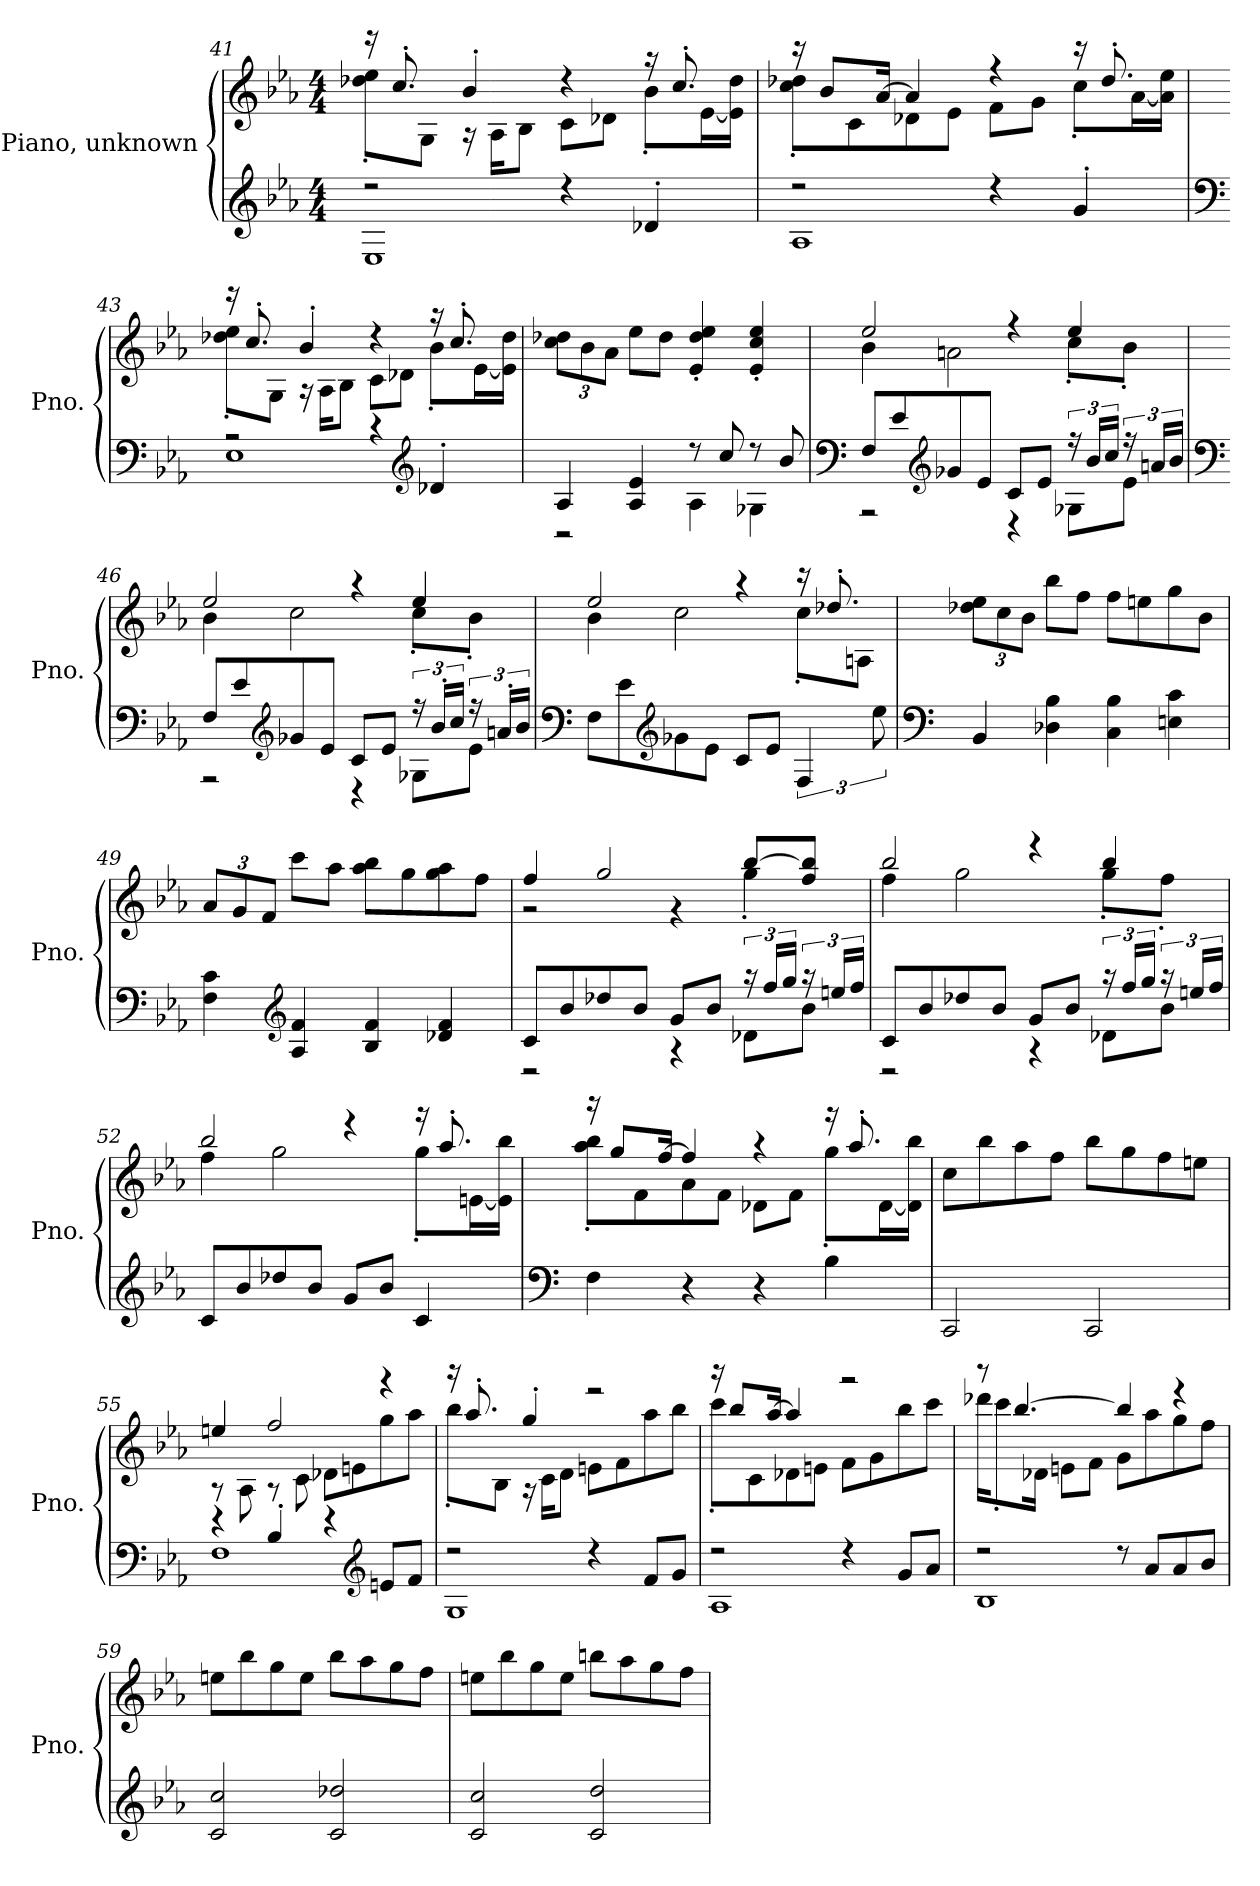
**kern	**kern
*part1	*part1
*staff2	*staff1
*I"Piano, unknown	*
*I'Pno.	*
*clefG2	*clefG2
*k[b-e-a-]	*k[b-e-a-]
*M4/4	*M4/4
=41	=41
*^	*^
2r	1E-	16r	8dd-X\' 8ee-\'L
.	.	8.cc'/	.
.	.	.	8G\J
.	.	4b-'/	16r
.	.	.	16A-\KL
.	.	.	8B-\J
4r	.	4r	8c\L
.	.	.	8d-X\J
4d-X'/	.	16r	8b-'\L
.	.	8.cc'/	.
.	.	.	[16e-\L
.	.	.	16e-\] 16dd-\JJ
!!LO:LB:g=z	!!
=42	=42	=42	=42
2r	1A-	16r	8cc\' 8dd-X\'L
.	.	8b-/L	.
.	.	.	8c\
.	.	[16a-/Jk	.
.	.	4a-/]	8d-X\
.	.	.	8e-\J
4r	.	4r	8f\L
.	.	.	8g\J
4g'/	.	16r	8cc'\L
.	.	8.dd-'/	.
.	.	.	[16a-\L
.	.	.	16a-\] 16ee-\JJ
=43	=43	=43	=43
*clefF4	*	*	*
2r	1E-	16r	8dd-X\' 8ee-\'L
.	.	8.cc'/	.
.	.	.	8G\J
.	.	4b-'/	16r
.	.	.	16A-\KL
.	.	.	8B-\J
4r	.	4r	8c\L
.	.	.	8d-X\J
*clefG2	*	*	*
4d-X'/	.	16r	8b-'\L
.	.	8.cc'/	.
.	.	.	[16e-\L
.	.	.	16e-\] 16dd-\JJ
*	*	*v	*v
!!LO:LB:g=z
=44	=44	=44
*	*	*Xbrackettup
4A-/	2r	12cc\ 12dd-X\L
.	.	12b-\
.	.	12a-\J
4A-/ 4e-/	.	8ee-\L
.	.	8dd-\J
8r	4A-\	4e-/' 4dd-/' 4ee-/'
8cc/	.	.
8r	4G-X\	4e-/' 4cc/' 4ee-/'
8b-/	.	.
=45	=45	=45
*clefF4	*	*
*	*	*^
8F/L	2r	2ee-/	4b-\
8e-/	.	.	.
*clefG2	*	*	*
8g-X/	.	.	2an\
8e-/J	.	.	.
8c/L	4r	4r	.
8e-/J	.	.	.
24r	8G-X\L	4ee-/	8cc'\L
24b-/LL	.	.	.
24cc/JJ	.	.	.
24r	8e-\J	.	8b-'\J
24an/LL	.	.	.
24b-/JJ	.	.	.
!!LO:LB:g=z	!!
=46	=46	=46	=46
*clefF4	*	*	*
8F/L	2r	2ee-/	4b-\
8e-/	.	.	.
*clefG2	*	*	*
8g-X/	.	.	2cc\
8e-/J	.	.	.
8c/L	4r	4r	.
8e-/J	.	.	.
24r	8G-X\L	4ee-/	8cc'\L
24b-'/LL	.	.	.
24cc/JJ	.	.	.
24r	8e-\J	.	8b-'\J
24an'/LL	.	.	.
24b-/JJ	.	.	.
*v	*v	*	*
=47	=47	=47
*clefF4	*	*
8F\L	2ee-/	4b-\
8e-\	.	.
*clefG2	*	*
8g-X\	.	2cc\
8e-\J	.	.
8c/L	4r	.
8e-/J	.	.
6F/	16r	8cc'\L
.	8.dd-X'/	.
.	.	8An\J
12ee-\	.	.
*	*v	*v
=48	=48
*clefF4	*
4BB-/	12dd-X\ 12ee-\L
.	12cc\
.	12b-\J
4D-X\ 4B-\	8bb-\L
.	8ff\J
4C\ 4B-\	8ff\L
.	8een\
4En\ 4c\	8gg\
.	8b-\J
!!LO:LB:g=z
=49	=49
4F\ 4c\	12a-/L
.	12g/
.	12f/J
*clefG2	*
4A-/ 4f/	8ccc\L
.	8aa-\J
4B-/ 4f/	8aa-\ 8bb-\L
.	8gg\
4d-X/ 4f/	8gg\ 8aa-\
.	8ff\J
=50	=50
*^	*^
8c/L	2r	4ff/	2r
8b-/	.	.	.
8dd-X/	.	2gg/	.
8b-/J	.	.	.
8g/L	4r	.	4r
8b-/J	.	.	.
24r	8d-X\L	[8bb-/L	4gg'\
24ff/LL	.	.	.
24gg/JJ	.	.	.
24r	8b-\J	8ff/ 8bb-/]J	.
24een/LL	.	.	.
24ff/JJ	.	.	.
=51	=51	=51	=51
8c/L	2r	2bb-/	4ff\
8b-/	.	.	.
8dd-X/	.	.	2gg\
8b-/J	.	.	.
8g/L	4r	4r	.
8b-/J	.	.	.
24r	8d-X\L	4bb-/	8gg'\L
24ff/LL	.	.	.
24gg/JJ	.	.	.
24r	8b-\J	.	8ff'\J
24een/LL	.	.	.
24ff/JJ	.	.	.
*v	*v	*	*
!!LO:PB:g=z	!!
=52	=52	=52
8c/L	2bb-/	4ff\
8b-/	.	.
8dd-X/	.	2gg\
8b-/J	.	.
8g/L	4r	.
8b-/J	.	.
4c/	16r	8gg'\L
.	8.aa-'/	.
.	.	[16en\L
.	.	16e\] 16bb-\JJ
=53	=53	=53
*clefF4	*	*
4F\	16r	8aa-\' 8bb-\'L
.	8gg/L	.
.	.	8f\
.	[16ff/Jk	.
4r	4ff/]	8a-\
.	.	8f\J
4r	4r	8d-X\L
.	.	8f\J
4B-\	16r	8gg'\L
.	8.aa-'/	.
.	.	[16d-\L
.	.	16d-\] 16bb-\JJ
*	*v	*v
=54	=54
2CC/	8cc\L
.	8bb-\
.	8aa-\
.	8ff\J
2CC/	8bb-\L
.	8gg\
.	8ff\
.	8een\J
!!LO:LB:g=z
=55	=55
*^	*^
4r	1F	4een/	8r
.	.	.	8A-\
4B-'/	.	2ff/	8r
.	.	.	8c\
4r	.	.	8d-X\L
.	.	.	8en\
*clefG2	*	*	*
8en/L	.	4r	8gg\
8f/J	.	.	8aa-\J
=56	=56	=56	=56
2r	1G	16r	8bb-'\L
.	.	8.aa-'/	.
.	.	.	8B-\J
.	.	4gg'/	16r
.	.	.	16c\KL
.	.	.	8d\J
4r	.	2r	8en\L
.	.	.	8f\
8f/L	.	.	8aa-\
8g/J	.	.	8bb-\J
=57	=57	=57	=57
2r	1A-	16r	8ccc'\L
.	.	8bb-/L	.
.	.	.	8c\
.	.	[16aa-/Jk	.
.	.	4aa-/]	8d-X\
.	.	.	8en\J
4r	.	2r	8f\L
.	.	.	8g\
8g/L	.	.	8bb-\
8a-/J	.	.	8ccc\J
!!LO:LB:g=z	!!
=58	=58	=58	=58
2r	1B-	8r	16ddd-X\KL
.	.	.	8ccc'\
.	.	[4.bb-/	.
.	.	.	16d-X\Jk
.	.	.	8en\L
.	.	.	8f\J
8r	.	4bb-/]	8g\L
8a-/L	.	.	8aa-\
8a-/	.	4r	8gg\
8b-/J	.	.	8ff\J
*v	*v	*	*
*	*v	*v
=59	=59
2c/ 2cc/	8een\L
.	8bb-\
.	8gg\
.	8ee\J
2c/ 2dd-X/	8bb-\L
.	8aa-\
.	8gg\
.	8ff\J
=60	=60
2c/ 2cc/	8een\L
.	8bb-\
.	8gg\
.	8ee\J
2c/ 2dd/	8bbn\L
.	8aa-\
.	8gg\
.	8ff\J
=	=
*-	*-
